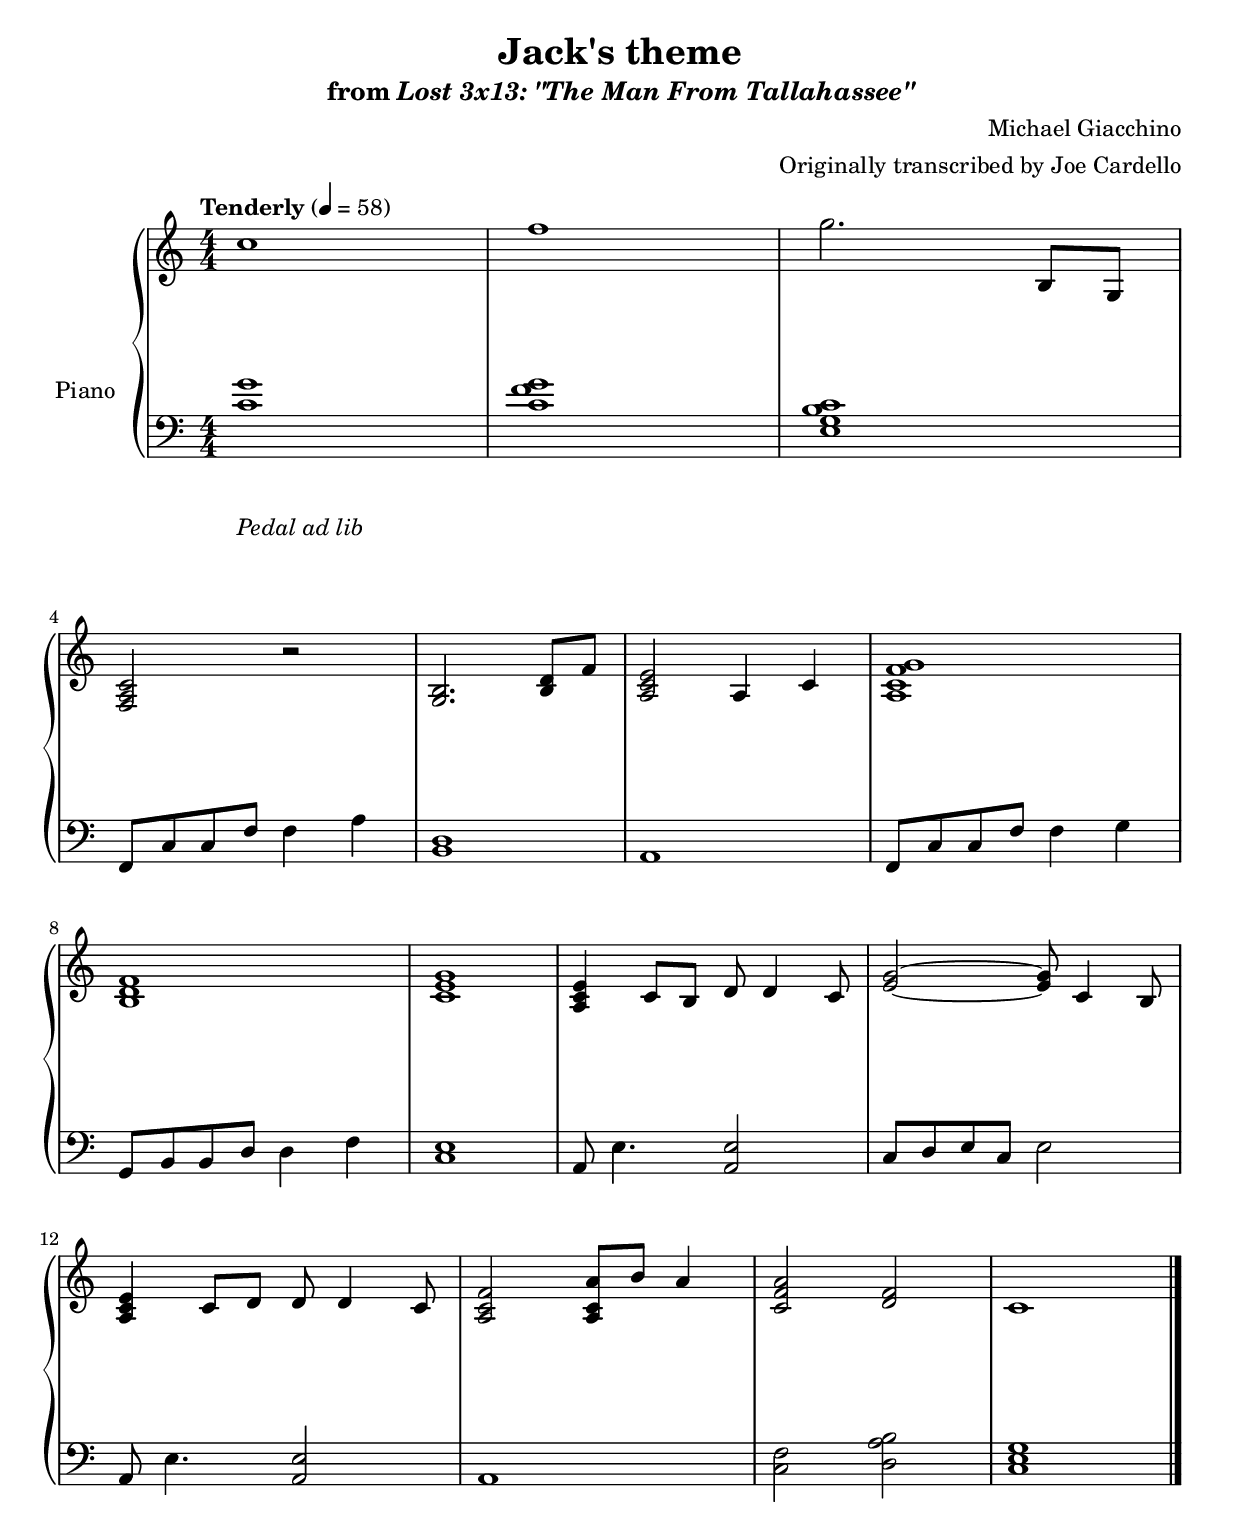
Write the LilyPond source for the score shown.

\version "2.12.2"

\header {
  title = "Jack's theme"
  subtitle = \markup { "from" \italic "Lost 3x13: \"The Man From Tallahassee\"" }
  composer = "Michael Giacchino"
  arranger = "Originally transcribed by Joe Cardello"
}

global = {
  \tempo "Tenderly" 4 = 58
  \key c \major
  \time 4/4
  \numericTimeSignature
  s1*3\break
  s1*4\break
  s1*4\break
  s1*4\bar "|."
}

upper = \relative c' {
  \clef treble
  c'1
  f1
  g2. b,,8 g

  <f a c>2 r
  <g b>2. <b d>8 f'8
  <a, c e>2 a4 c
  <a c f g>1

  <b d f>1
  <c e g>1
  <a c e>4 c8 b d d4 c8
  <e g>2~ <e g>8 c4 b8

  <a c e>4 c8 d d d4 c8
  <a c f>2 <a c a'>8 b' a4
  <c, f a>2 <f d>
  c1
}

lower = \relative c {
  \clef bass
  <c' g'>1
  <c f g>
  <e, g b c>1

  f,8 c' c f f4 a
  <b, d>1
  a1
  f8 c' c f f4 g

  g,8 b b d d4 f
  <c e>1
  a8 e'4. <a, e'>2
  c8 d e c e2

  a,8 e'4. <a, e'>2
  a1
  <c f>2 <d a' b>
  <c e g>1
}

dynamics = {
  s32 s32*30\mp s32
  s1*10
  s32*31\< s32\!
  s1
  s2 s32*46\> s32\!
}

pedal = {
  s1-"Pedal ad lib"
}

\score {
  \new PianoStaff = "PianoStaff_pf" <<
    \set PianoStaff.instrumentName = #"Piano"
    \new Staff = "Staff_pfUpper" << \global \upper >>
    \new Dynamics = "Dynamics_pf" \dynamics
    \new Staff = "Staff_pfLower" << \global \lower >>
    \new Dynamics = "pedal" \pedal
  >>

  \layout {
    % define Dynamics context
    \context {
      \type "Engraver_group"
      \name Dynamics
      \alias Voice
      \consists "Output_property_engraver"
      \consists "Piano_pedal_engraver"
      \consists "Script_engraver"
      \consists "New_dynamic_engraver"
      \consists "Dynamic_align_engraver"
      \consists "Text_engraver"
      \consists "Skip_event_swallow_translator"
      \consists "Axis_group_engraver"

      % keep spanners and text in the middle
      \override DynamicLineSpanner #'Y-offset = #0
      \override TextScript #'Y-offset = #-0.5

      \override TextScript #'font-shape = #'italic
      \override VerticalAxisGroup #'minimum-Y-extent = #'(-1 . 1)
      \override DynamicText #'extra-spacing-width = #'(0 . 0)

      % XXX: this seems to have no effect, so hairpins are still not
      % padded enough
      \override Hairpin #'bound-padding = #2.0
    }
    % modify PianoStaff context to accept Dynamics context
    \context {
      \PianoStaff
      \accepts Dynamics
    }
  }
}

\score {
  \unfoldRepeats {
    \new PianoStaff = "PianoStaff_pf" <<
      \new Staff = "Staff_pfUpper" << \global \upper \dynamics \pedal >>
      \new Staff = "Staff_pfLower" << \global \lower \dynamics \pedal >>
    >>
  }
  \midi {
    % the following is a workaround to prevent multiple voices from being
    % lumped into the same channel, which would inhibit overlapping notes
    \context {
      \Staff \remove "Staff_performer"
    }
    \context {
      \Voice \consists "Staff_performer"
    }
  }
}
